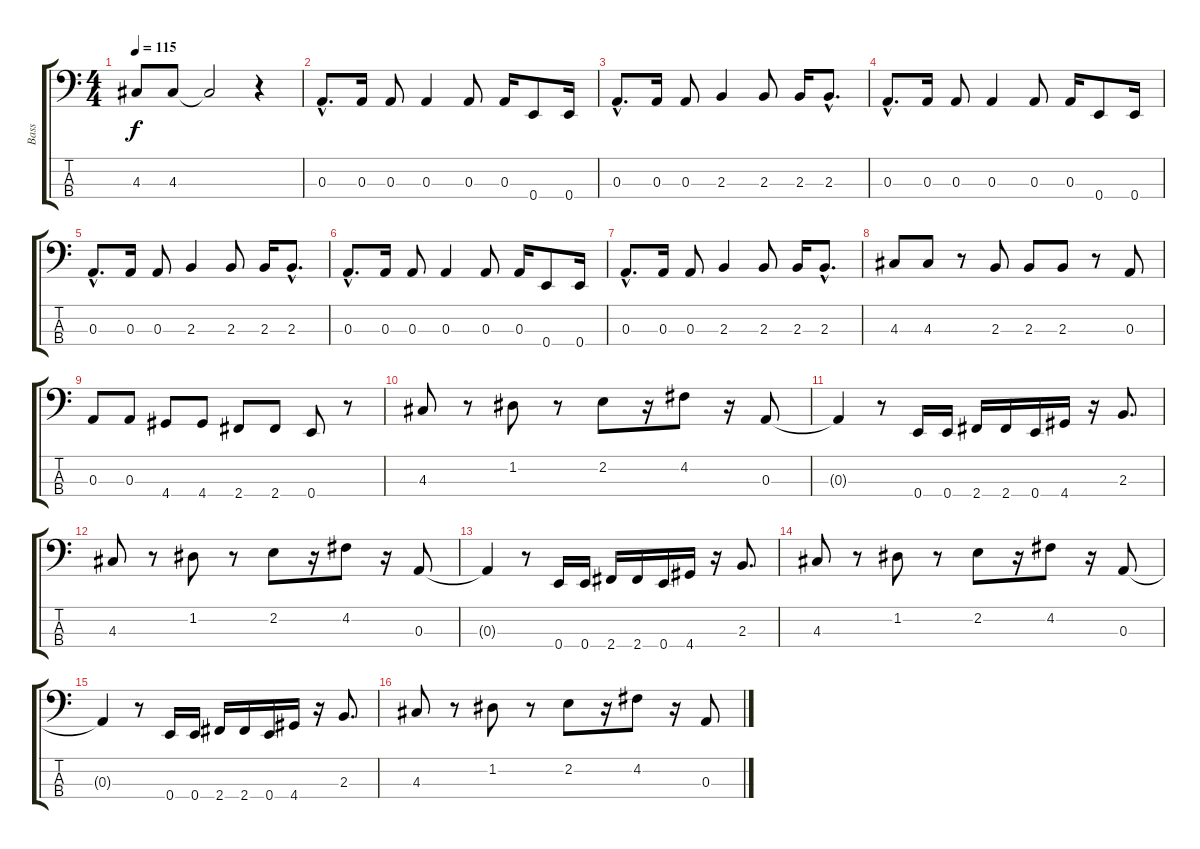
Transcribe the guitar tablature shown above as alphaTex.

\track ("Bass" "Bass") {instrument slapbass1}
\staff {score tabs}
\tuning (G2 D2 A1 E1) {hide}
\ts (4 4)
\tempo 115
\clef f4
\ks c
4.3{t}.8{dy f} 4.3.8 4.3{t}.2 r.4 |
0.3{hac}.8{d} 0.3.16 0.3.8 0.3.4 0.3.8 0.3.16 0.4.8 0.4.16 |
0.3{hac}.8{d} 0.3.16 0.3.8 2.3.4 2.3.8 2.3.16 2.3{hac}.8{d} |
0.3{hac}.8{d} 0.3.16 0.3.8 0.3.4 0.3.8 0.3.16 0.4.8 0.4.16 |
0.3{hac}.8{d} 0.3.16 0.3.8 2.3.4 2.3.8 2.3.16 2.3{hac}.8{d} |
0.3{hac}.8{d} 0.3.16 0.3.8 0.3.4 0.3.8 0.3.16 0.4.8 0.4.16 |
0.3{hac}.8{d} 0.3.16 0.3.8 2.3.4 2.3.8 2.3.16 2.3{hac}.8{d} |
4.3.8 4.3.8 r.8 2.3.8 2.3.8 2.3.8 r.8 0.3.8 |
0.3.8 0.3.8 4.4.8 4.4.8 2.4.8 2.4.8 0.4.8 r.8 |
4.3.8 r.8 1.2.8 r.8 2.2.8 r.16 4.2.8 r.16 0.3.8 |
0.3{t}.4 r.8 0.4.16 0.4.16 2.4.16 2.4.16 0.4.16 4.4.16 r.16 2.3.8{d} |
4.3.8 r.8 1.2.8 r.8 2.2.8 r.16 4.2.8 r.16 0.3.8 |
0.3{t}.4 r.8 0.4.16 0.4.16 2.4.16 2.4.16 0.4.16 4.4.16 r.16 2.3.8{d} |
4.3.8 r.8 1.2.8 r.8 2.2.8 r.16 4.2.8 r.16 0.3.8 |
0.3{t}.4 r.8 0.4.16 0.4.16 2.4.16 2.4.16 0.4.16 4.4.16 r.16 2.3.8{d} |
4.3.8 r.8 1.2.8 r.8 2.2.8 r.16 4.2.8 r.16 0.3.8
